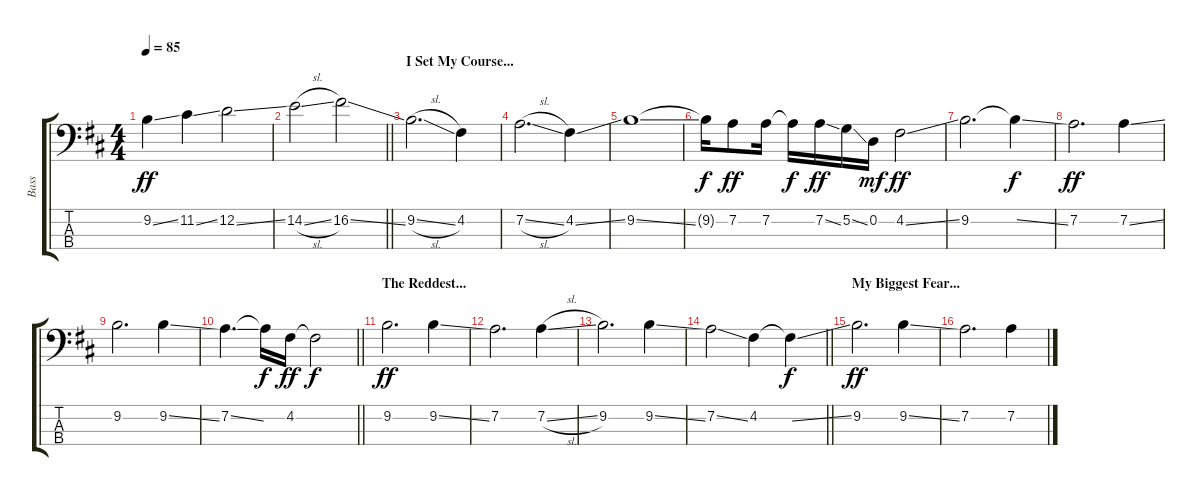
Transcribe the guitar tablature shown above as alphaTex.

\track ("Bass" "Bass") {instrument electricbassfinger}
\staff {score tabs}
\tuning (B1 D2 D2 E1) {hide}
\ts (4 4)
\tempo 85
\clef f4
\ks bminor
9.2{ss}.4{dy ff} 11.2{ss}.4 12.2{ss}.2 |
\barLineRight lightlight
14.2{sl}.2 16.2{ss}.2 |
\section ("" "I Set My Course...")
9.2{sl}.2{d} 4.2.4 |
7.2{sl}.2{d} 4.2{ss}.4 |
9.2{ss}.1 |
9.2{t}.16{dy f} 7.2.8{dy ff} 7.2.16 7.2{t}.16{dy f} 7.2{ss}.16{dy ff} 5.2{ss}.16 0.2.16{dy mf} 4.2{ss}.2{dy ff} |
9.2.2{d} 9.2{ss t}.4{dy f} |
7.2.2{d dy ff} 7.2{ss}.4 |
9.2.2{d} 9.2{ss}.4 |
\barLineRight lightlight
7.2{ss}.4{d} 7.2{t}.16{dy f} 4.2.16{dy ff} 4.2{t}.2{dy f} |
\section ("" "The Reddest...")
9.2.2{d dy ff} 9.2{ss}.4 |
7.2.2{d} 7.2{sl}.4 |
9.2.2{d} 9.2{ss}.4 |
\barLineRight lightlight
7.2{ss}.2 4.2.4 4.2{ss t}.4{dy f} |
\section ("" "My Biggest Fear...")
9.2.2{d dy ff} 9.2{ss}.4 |
7.2.2{d} 7.2{ss}.4
